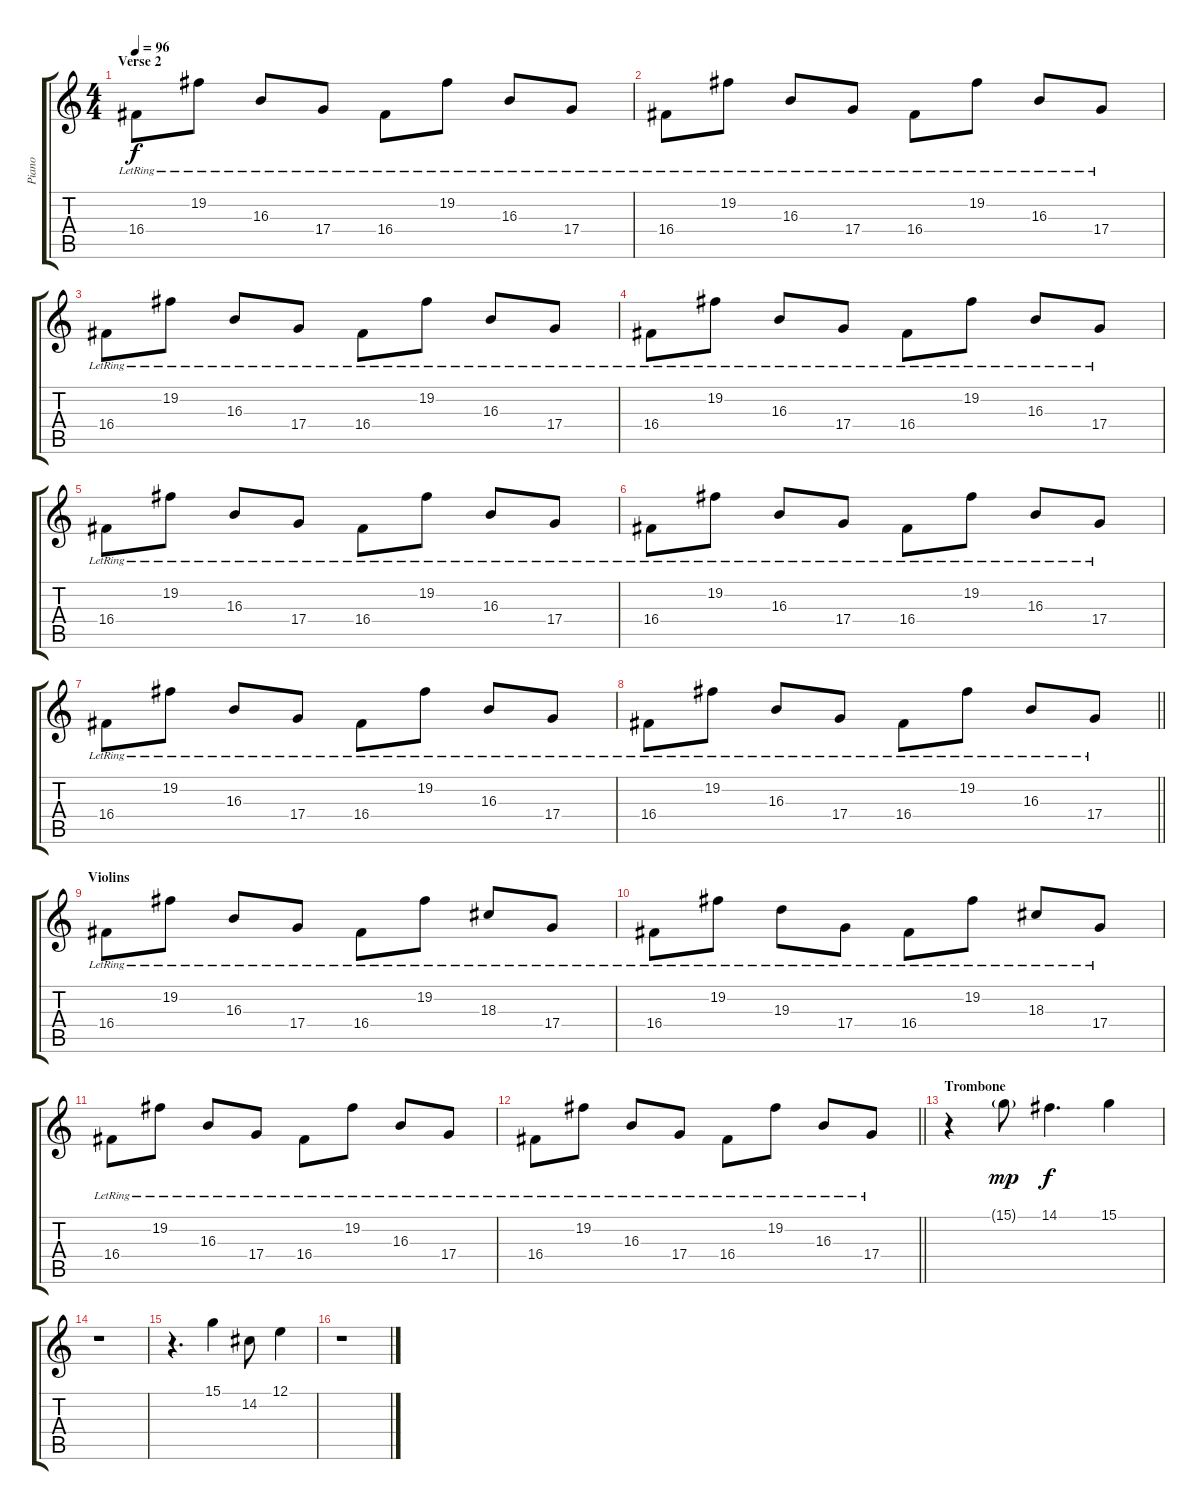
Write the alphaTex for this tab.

\track ("Piano" "Piano") {instrument acousticgrandpiano}
\staff {score tabs}
\tuning (E4 B3 G3 D3 A2 E2) {hide}
\ts (4 4)
\section ("" "Verse 2")
\tempo 96
\clef g2
\ks c
16.4{lr}.8{dy f} 19.2{lr}.8 16.3{lr}.8 17.4{lr}.8 16.4{lr}.8 19.2{lr}.8 16.3{lr}.8 17.4{lr}.8 |
16.4{lr}.8 19.2{lr}.8 16.3{lr}.8 17.4{lr}.8 16.4{lr}.8 19.2{lr}.8 16.3{lr}.8 17.4{lr}.8 |
16.4{lr}.8 19.2{lr}.8 16.3{lr}.8 17.4{lr}.8 16.4{lr}.8 19.2{lr}.8 16.3{lr}.8 17.4{lr}.8 |
16.4{lr}.8 19.2{lr}.8 16.3{lr}.8 17.4{lr}.8 16.4{lr}.8 19.2{lr}.8 16.3{lr}.8 17.4{lr}.8 |
16.4{lr}.8 19.2{lr}.8 16.3{lr}.8 17.4{lr}.8 16.4{lr}.8 19.2{lr}.8 16.3{lr}.8 17.4{lr}.8 |
16.4{lr}.8 19.2{lr}.8 16.3{lr}.8 17.4{lr}.8 16.4{lr}.8 19.2{lr}.8 16.3{lr}.8 17.4{lr}.8 |
16.4{lr}.8 19.2{lr}.8 16.3{lr}.8 17.4{lr}.8 16.4{lr}.8 19.2{lr}.8 16.3{lr}.8 17.4{lr}.8 |
\barLineRight lightlight
16.4{lr}.8 19.2{lr}.8 16.3{lr}.8 17.4{lr}.8 16.4{lr}.8 19.2{lr}.8 16.3{lr}.8 17.4{lr}.8 |
\section ("" "Violins")
16.4{lr}.8 19.2{lr}.8 16.3{lr}.8 17.4{lr}.8 16.4{lr}.8 19.2{lr}.8 18.3{lr}.8 17.4{lr}.8 |
16.4{lr}.8 19.2{lr}.8 19.3{lr}.8 17.4{lr}.8 16.4{lr}.8 19.2{lr}.8 18.3{lr}.8 17.4{lr}.8 |
16.4{lr}.8 19.2{lr}.8 16.3{lr}.8 17.4{lr}.8 16.4{lr}.8 19.2{lr}.8 16.3{lr}.8 17.4{lr}.8 |
\barLineRight lightlight
16.4{lr}.8 19.2{lr}.8 16.3{lr}.8 17.4{lr}.8 16.4{lr}.8 19.2{lr}.8 16.3{lr}.8 17.4{lr}.8 |
\section ("" "Trombone")
r.4{balance 6} 15.1{g}.8{dy mp} 14.1.4{d dy f} 15.1.4 |
r.1 |
r.4{d} 15.1.4 14.2.8 12.1.4 |
r.1
